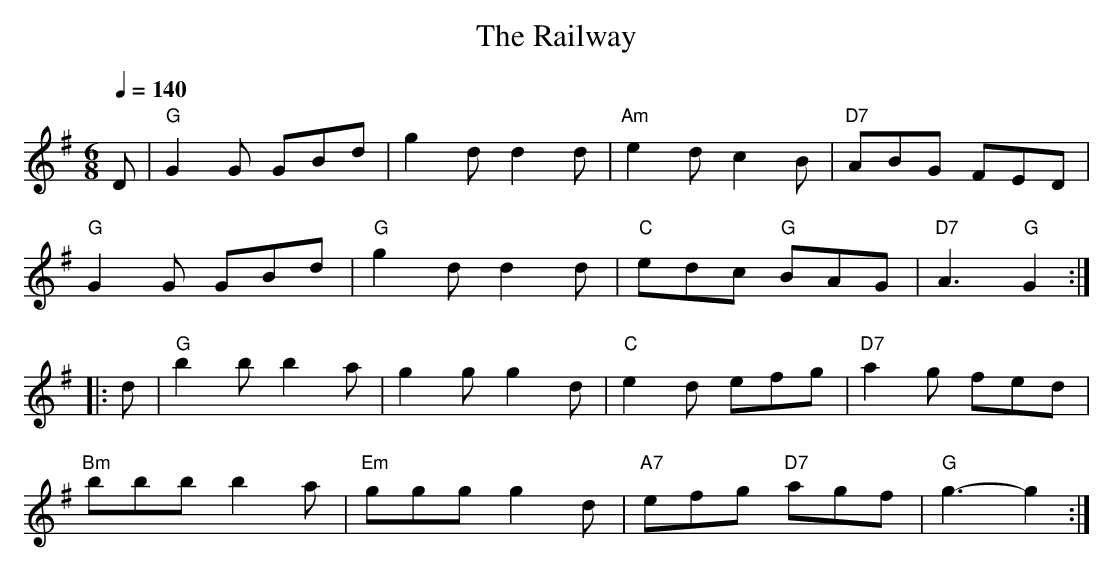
X:1
T:Railway, The
L:1/8
Q:1/4=140
M:6/8
K:G
D|"G"G2G GBd|g2d d2d|"Am"e2d c2B|"D7"ABG FED|
"G"G2G GBd|"G"g2d d2d|"C"edc "G"BAG|"D7"A3 "G"G2:|
|:d|"G"b2b b2a|g2g g2d|"C"e2d efg|"D7"a2g fed|
"Bm"bbb b2a|"Em"ggg g2d|"A7"efg "D7"agf|"G"g3 -g2:|
